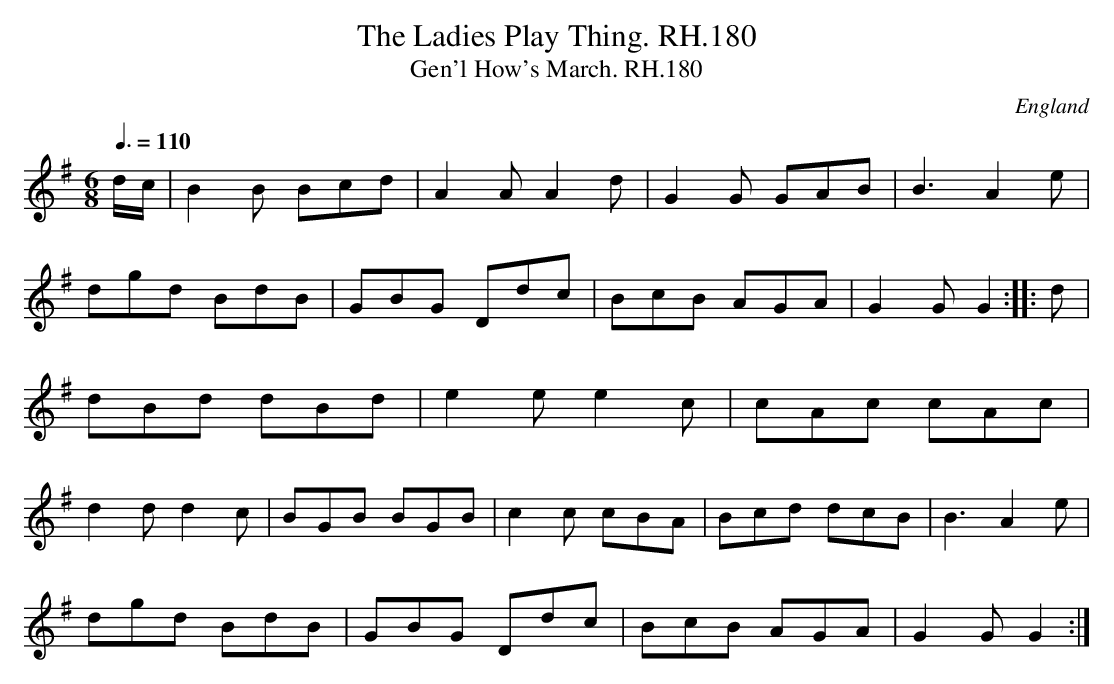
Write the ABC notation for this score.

X:1
T:Ladies Play Thing. RH.180, The
T:Gen'l How's March. RH.180
O:England
M:6/8
L:1/8
Q:3/8=110
K:G
d/c/|\
B2B Bcd|A2A A2d|G2G GAB|B3 A2e|
dgd BdB|GBG Ddc|BcB AGA|G2G G2:|
|:d|dBd dBd|e2e e2c|cAc cAc|d2d d2c|
BGB BGB|c2c cBA|Bcd dcB|B3 A2e|!
dgd BdB|GBG Ddc|BcB AGA|G2G G2:|
